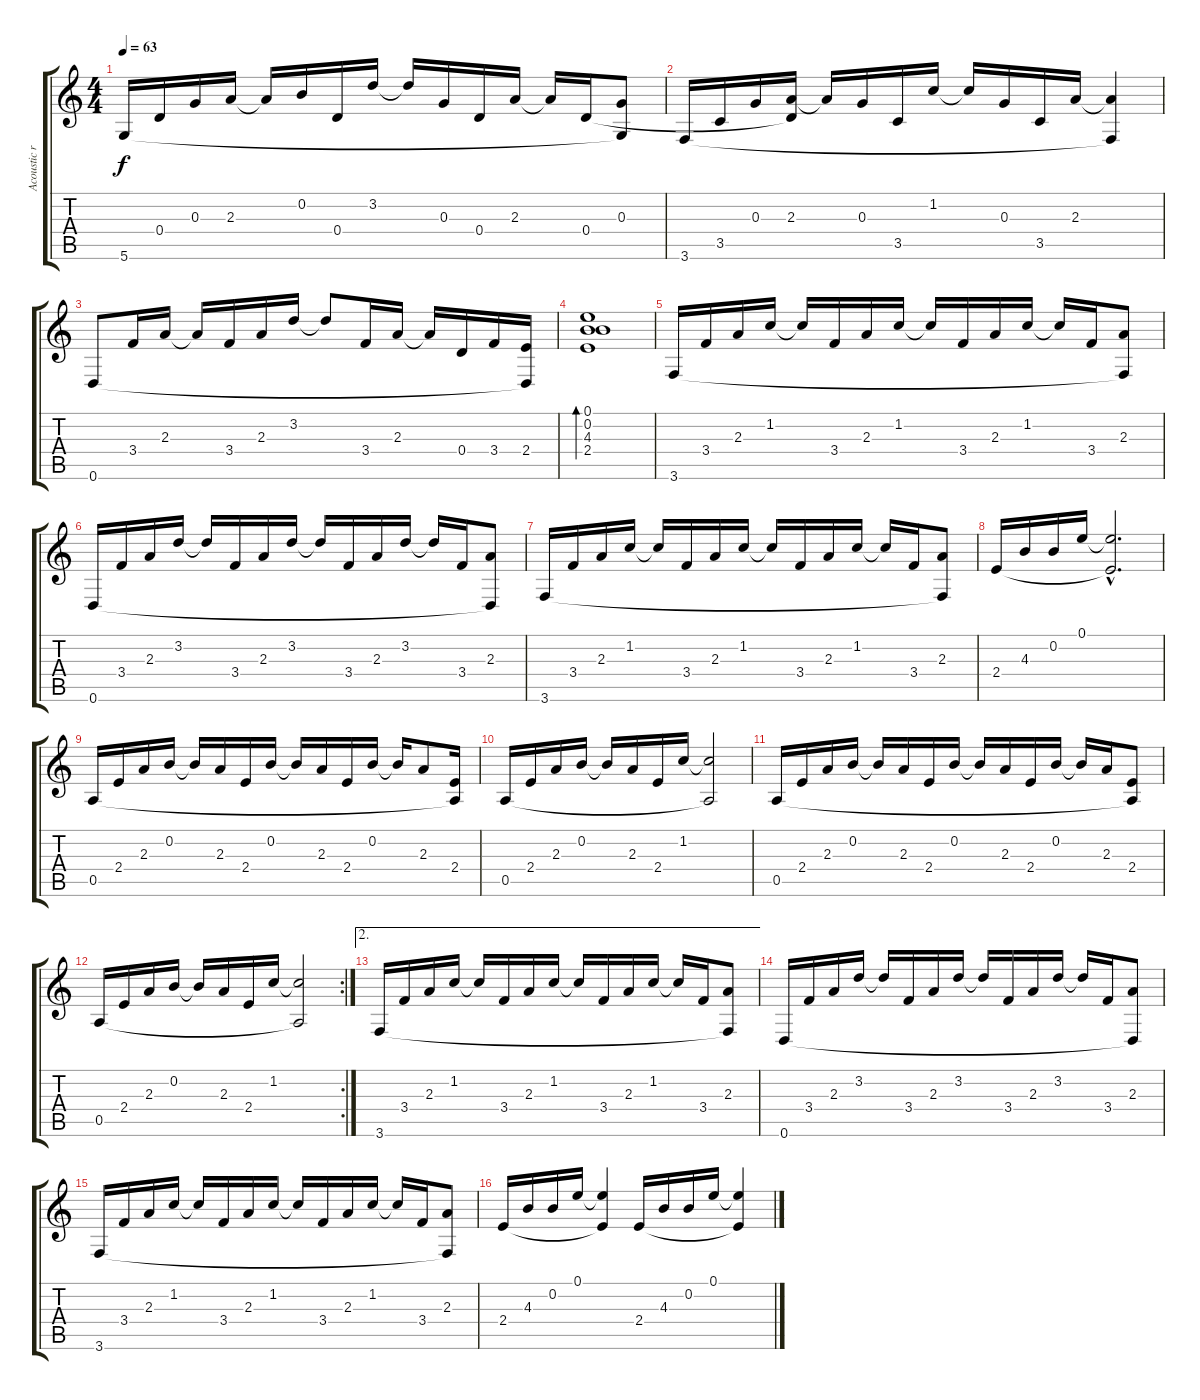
\track ("Acoustic rhythm" "Acoustic r") {instrument acousticguitarsteel}
\staff {score tabs}
\tuning (E4 B3 G3 D3 A2 D2) {hide}
\ts (4 4)
\tempo 63
\clef g2
\ks c
5.6.16{dy f} 0.4.16 0.3.16 2.3.16 2.3{t}.16 0.2.16 0.4.16 3.2.16 3.2{t}.16 0.3.16 0.4.16 2.3.16 2.3{t}.16 0.4.16 (0.3 5.6{t}).8 |
3.6.16 3.5.16 0.3.16 (2.3 0.4{t}).16 2.3{t}.16 0.3.16 3.5.16 1.2.16 1.2{t}.16 0.3.16 3.5.16 2.3.16 (2.3{t} 3.6{t}).4 |
0.6.8 3.4.16 2.3.16 2.3{t}.16 3.4.16 2.3.16 3.2.16 3.2{t}.8 3.4.16 2.3.16 2.3{t}.16 0.4.16 3.4.16 (2.4 0.6{t}).16 |
(0.1 0.2 4.3 2.4).1{bd 60} |
3.6.16 3.4.16 2.3.16 1.2.16 1.2{t}.16 3.4.16 2.3.16 1.2.16 1.2{t}.16 3.4.16 2.3.16 1.2.16 1.2{t}.16 3.4.16 (2.3 3.6{t}).8 |
0.6.16 3.4.16 2.3.16 3.2.16 3.2{t}.16 3.4.16 2.3.16 3.2.16 3.2{t}.16 3.4.16 2.3.16 3.2.16 3.2{t}.16 3.4.16 (2.3 0.6{t}).8 |
3.6.16 3.4.16 2.3.16 1.2.16 1.2{t}.16 3.4.16 2.3.16 1.2.16 1.2{t}.16 3.4.16 2.3.16 1.2.16 1.2{t}.16 3.4.16 (2.3 3.6{t}).8 |
2.4.16 4.3.16 0.2.16 0.1.16 (0.1{hac t} 2.4{hac t}).2{d} |
0.5.16 2.4.16 2.3.16 0.2.16 0.2{t}.16 2.3.16 2.4.16 0.2.16 0.2{t}.16 2.3.16 2.4.16 0.2.16 0.2{t}.16 2.3.8 (2.4 0.5{t}).16 |
0.5.16 2.4.16 2.3.16 0.2.16 0.2{t}.16 2.3.16 2.4.16 1.2.16 (1.2{t} 0.5{t}).2 |
0.5.16 2.4.16 2.3.16 0.2.16 0.2{t}.16 2.3.16 2.4.16 0.2.16 0.2{t}.16 2.3.16 2.4.16 0.2.16 0.2{t}.16 2.3.16 (2.4 0.5{t}).8 |
\rc 2
0.5.16 2.4.16 2.3.16 0.2.16 0.2{t}.16 2.3.16 2.4.16 1.2.16 (1.2{t} 0.5{t}).2 |
\ae 2
3.6.16 3.4.16 2.3.16 1.2.16 1.2{t}.16 3.4.16 2.3.16 1.2.16 1.2{t}.16 3.4.16 2.3.16 1.2.16 1.2{t}.16 3.4.16 (2.3 3.6{t}).8 |
0.6.16 3.4.16 2.3.16 3.2.16 3.2{t}.16 3.4.16 2.3.16 3.2.16 3.2{t}.16 3.4.16 2.3.16 3.2.16 3.2{t}.16 3.4.16 (2.3 0.6{t}).8 |
3.6.16 3.4.16 2.3.16 1.2.16 1.2{t}.16 3.4.16 2.3.16 1.2.16 1.2{t}.16 3.4.16 2.3.16 1.2.16 1.2{t}.16 3.4.16 (2.3 3.6{t}).8 |
2.4.16 4.3.16 0.2.16 0.1.16 (0.1{t} 2.4{t}).4 2.4.16 4.3.16 0.2.16 0.1.16 (0.1{t} 2.4{t}).4
